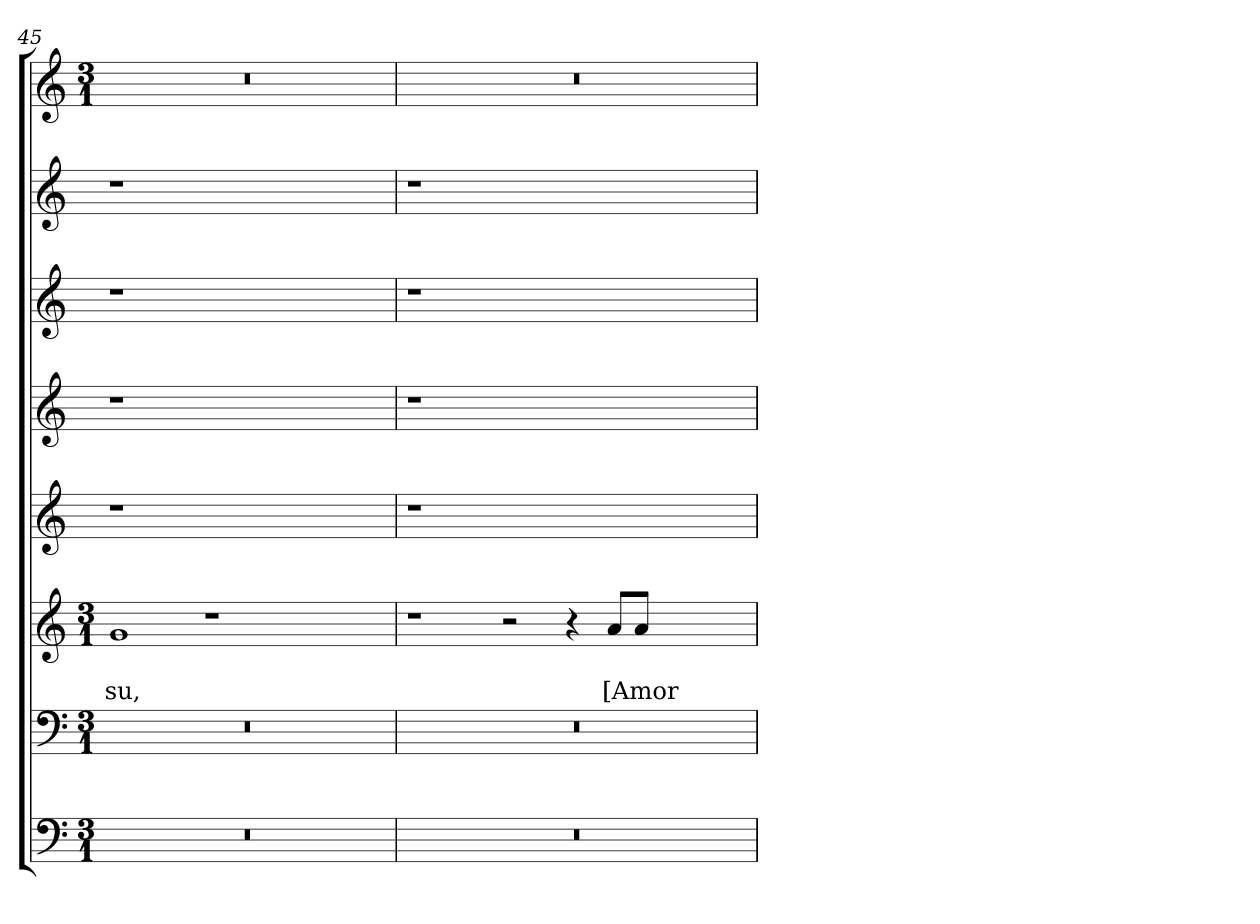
**kern	**kern	**kern	**text	**text	**kern	**kern	**kern	**kern	**kern
*part8	*part7	*part6	*part6	*part6	*part5	*part4	*part3	*part2	*part1
*staff8	*staff7	*staff6	*staff6	*staff6	*staff5	*staff4	*staff3	*staff2	*staff1
*clefF4	*clefF4	*clefG2	*	*	*clefG2	*clefG2	*clefG2	*clefG2	*clefG2
*k[]	*k[]	*k[]	*	*	*k[]	*k[]	*k[]	*k[]	*k[]
*C:	*C:	*C:	*	*	*C:	*C:	*C:	*C:	*C:
*M3/1	*M3/1	*M3/1	*	*	*	*	*	*	*M3/1
=45	=45	=45	=45	=45	=45	=45	=45	=45	=45
!	!	!	!	!LO:LY:b	!	!	!	!	!
0.r	0.r	1g	.	su,	1r	1r	1r	1r	0.r
.	.	1r	.	.	0ryy	0ryy	0ryy	0ryy	.
.	.	1ryy	.	.	.	.	.	.	.
=46	=46	=46	=46	=46	=46	=46	=46	=46	=46
0.r	0.r	1r	.	.	1r	1r	1r	1r	0.r
.	.	2r	.	.	0ryy	0ryy	0ryy	0ryy	.
.	.	4r	.	.	.	.	.	.	.
!	!	!	!	!LO:LY:b	!	!	!	!	!
.	.	8a/L	.	[Amor	.	.	.	.	.
.	.	8a/J	.	.	.	.	.	.	.
.	.	1ryy	.	.	.	.	.	.	.
=	=	=	=	=	=	=	=	=	=
*-	*-	*-	*-	*-	*-	*-	*-	*-	*-
